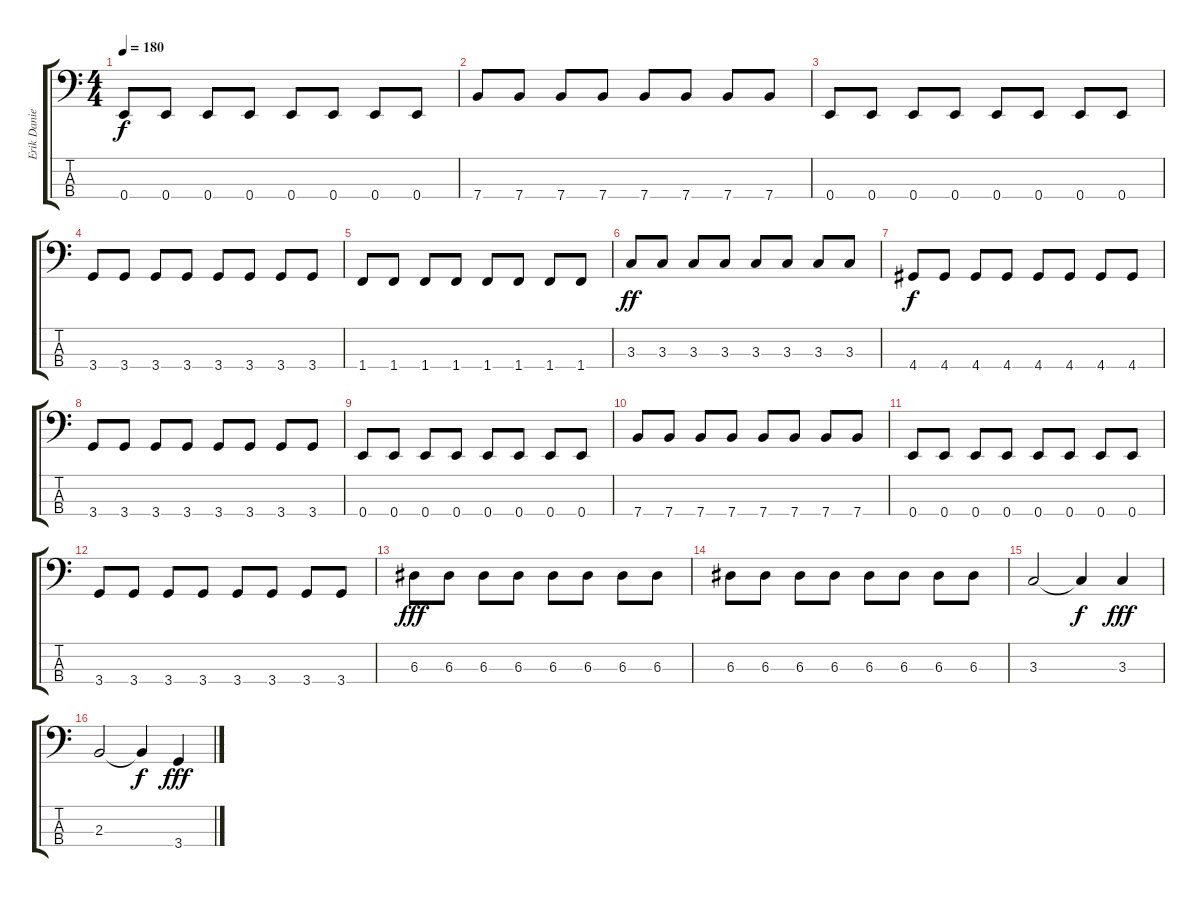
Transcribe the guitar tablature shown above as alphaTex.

\track ("Erik Danielsson" "Erik Danie") {instrument electricbasspick}
\staff {score tabs}
\tuning (G2 D2 A1 E1) {hide}
\ts (4 4)
\tempo 180
\clef f4
\ks c
0.4.8{dy f} 0.4.8 0.4.8 0.4.8 0.4.8 0.4.8 0.4.8 0.4.8 |
7.4.8 7.4.8 7.4.8 7.4.8 7.4.8 7.4.8 7.4.8 7.4.8 |
0.4.8 0.4.8 0.4.8 0.4.8 0.4.8 0.4.8 0.4.8 0.4.8 |
3.4.8 3.4.8 3.4.8 3.4.8 3.4.8 3.4.8 3.4.8 3.4.8 |
1.4.8 1.4.8 1.4.8 1.4.8 1.4.8 1.4.8 1.4.8 1.4.8 |
3.3.8{dy ff} 3.3.8 3.3.8 3.3.8 3.3.8 3.3.8 3.3.8 3.3.8 |
4.4.8{dy f} 4.4.8 4.4.8 4.4.8 4.4.8 4.4.8 4.4.8 4.4.8 |
3.4.8 3.4.8 3.4.8 3.4.8 3.4.8 3.4.8 3.4.8 3.4.8 |
0.4.8 0.4.8 0.4.8 0.4.8 0.4.8 0.4.8 0.4.8 0.4.8 |
7.4.8 7.4.8 7.4.8 7.4.8 7.4.8 7.4.8 7.4.8 7.4.8 |
0.4.8 0.4.8 0.4.8 0.4.8 0.4.8 0.4.8 0.4.8 0.4.8 |
3.4.8 3.4.8 3.4.8 3.4.8 3.4.8 3.4.8 3.4.8 3.4.8 |
6.3.8{dy fff} 6.3.8 6.3.8 6.3.8 6.3.8 6.3.8 6.3.8 6.3.8 |
6.3.8 6.3.8 6.3.8 6.3.8 6.3.8 6.3.8 6.3.8 6.3.8 |
3.3.2 3.3{t}.4{dy f} 3.3.4{dy fff} |
2.3.2 2.3{t}.4{dy f} 3.4.4{dy fff}
